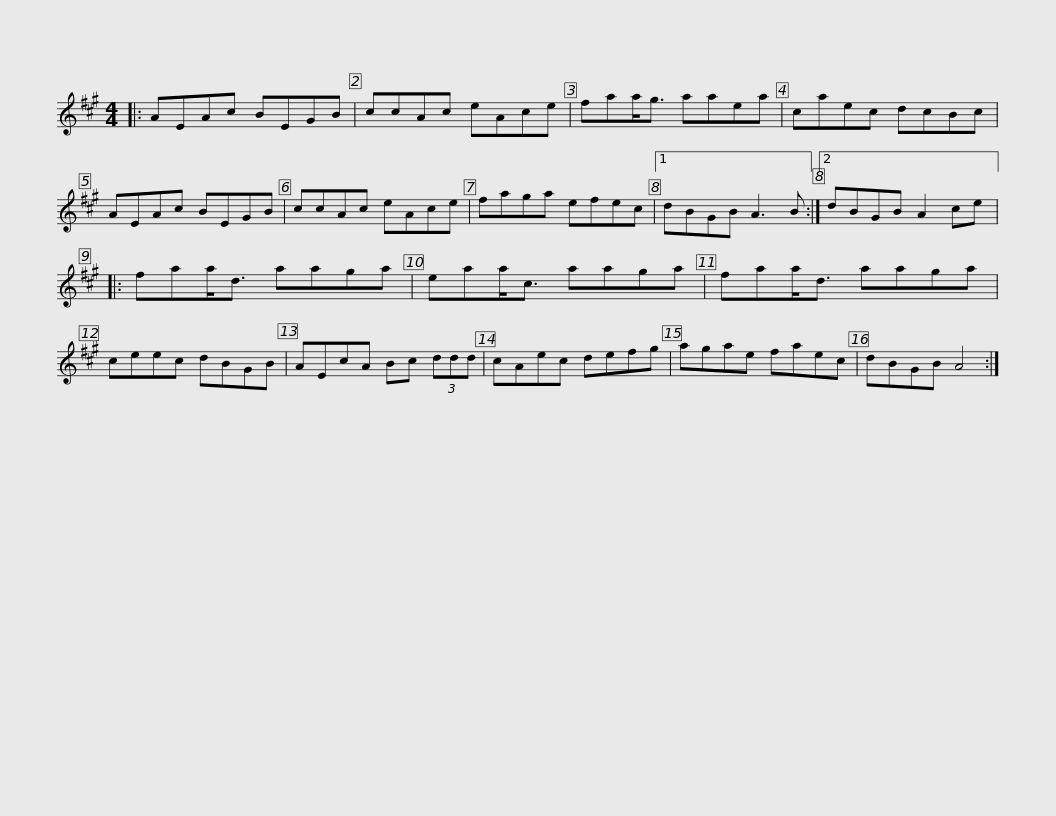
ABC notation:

X:1
L:1/8
M:4/4
I:linebreak $
K:A
V:1 treble
V:1
|: AEAc BEGB | ccAc eAce | faa<g aaea | caec dcBc | AEAc BEGB |$ %5
 ccAc eAce | faga efec |1 dBGB A3 B :|2 dBGB A2 ce |: faa<d aaga |$ %10
 eaa<c aaga | faa<d aaga | ceec dBGB | AEcA Bc (3ddd | cAec defg |$ %15
 agae faec | dBGB A4 :| %17
